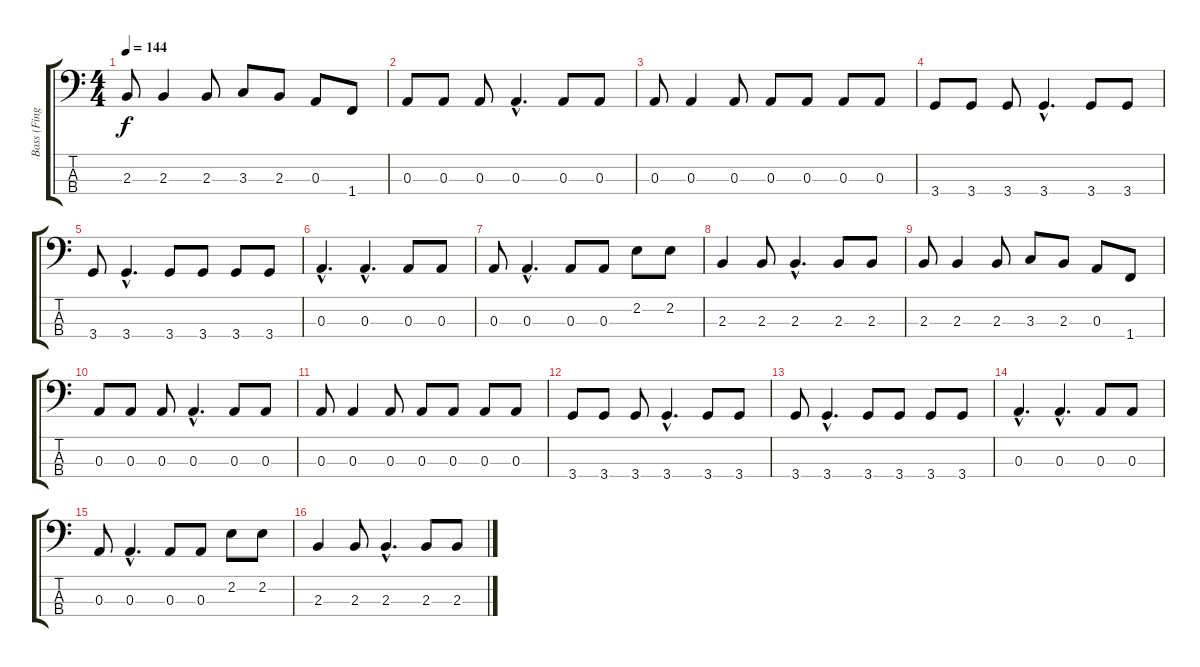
\track ("Bass (Finger Pick) - Cliff" "Bass (Fing") {instrument electricbassfinger}
\staff {score tabs}
\tuning (G2 D2 A1 E1) {hide}
\ts (4 4)
\tempo 144
\clef f4
\ks c
2.3.8{dy f} 2.3.4 2.3.8 3.3.8 2.3.8 0.3.8 1.4.8 |
0.3.8 0.3.8 0.3.8 0.3{hac}.4{d} 0.3.8 0.3.8 |
0.3.8 0.3.4 0.3.8 0.3.8 0.3.8 0.3.8 0.3.8 |
3.4.8 3.4.8 3.4.8 3.4{hac}.4{d} 3.4.8 3.4.8 |
3.4.8 3.4{hac}.4{d} 3.4.8 3.4.8 3.4.8 3.4.8 |
0.3{hac}.4{d} 0.3{hac}.4{d} 0.3.8 0.3.8 |
0.3.8 0.3{hac}.4{d} 0.3.8 0.3.8 2.2.8 2.2.8 |
2.3.4 2.3.8 2.3{hac}.4{d} 2.3.8 2.3.8 |
2.3.8 2.3.4 2.3.8 3.3.8 2.3.8 0.3.8 1.4.8 |
0.3.8 0.3.8 0.3.8 0.3{hac}.4{d} 0.3.8 0.3.8 |
0.3.8 0.3.4 0.3.8 0.3.8 0.3.8 0.3.8 0.3.8 |
3.4.8 3.4.8 3.4.8 3.4{hac}.4{d} 3.4.8 3.4.8 |
3.4.8 3.4{hac}.4{d} 3.4.8 3.4.8 3.4.8 3.4.8 |
0.3{hac}.4{d} 0.3{hac}.4{d} 0.3.8 0.3.8 |
0.3.8 0.3{hac}.4{d} 0.3.8 0.3.8 2.2.8 2.2.8 |
2.3.4 2.3.8 2.3{hac}.4{d} 2.3.8 2.3.8
